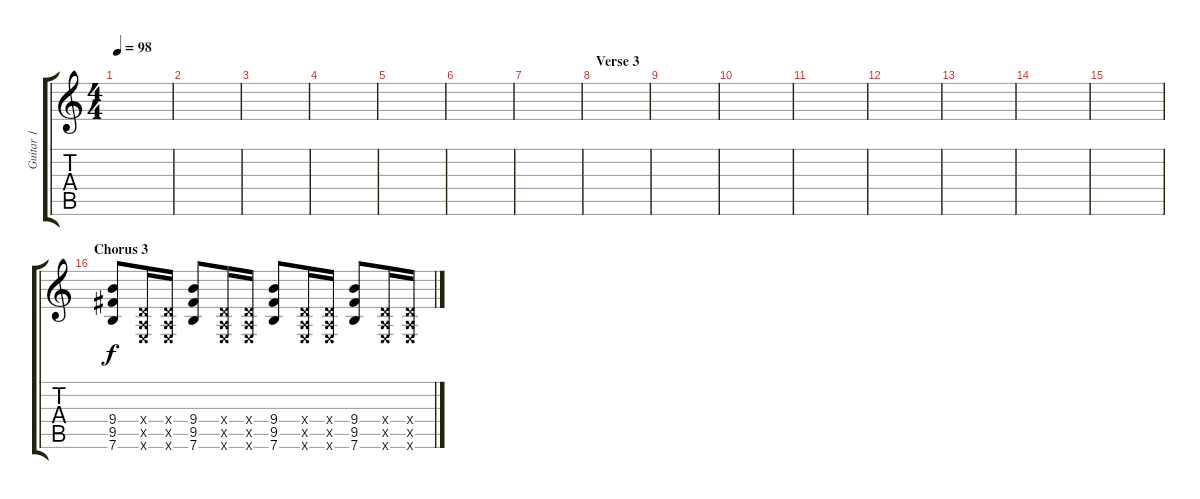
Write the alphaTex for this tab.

\track ("Guitar 1" "Guitar 1") {instrument distortionguitar}
\staff {score tabs}
\tuning (E4 B3 G3 D3 A2 E2) {hide}
\ts (4 4)
\tempo 98
\clef g2
\ks c
|
|
|
|
|
|
|
\section ("" "Verse 3")
|
|
|
|
|
|
|
|
\section ("" "Chorus 3")
(9.4 9.5 7.6).8 (0.4{x} 0.5{x} 0.6{x}).16 (0.4{x} 0.5{x} 0.6{x}).16 (9.4 9.5 7.6).8 (0.4{x} 0.5{x} 0.6{x}).16 (0.4{x} 0.5{x} 0.6{x}).16 (9.4 9.5 7.6).8 (0.4{x} 0.5{x} 0.6{x}).16 (0.4{x} 0.5{x} 0.6{x}).16 (9.4 9.5 7.6).8 (0.4{x} 0.5{x} 0.6{x}).16 (0.4{x} 0.5{x} 0.6{x}).16
